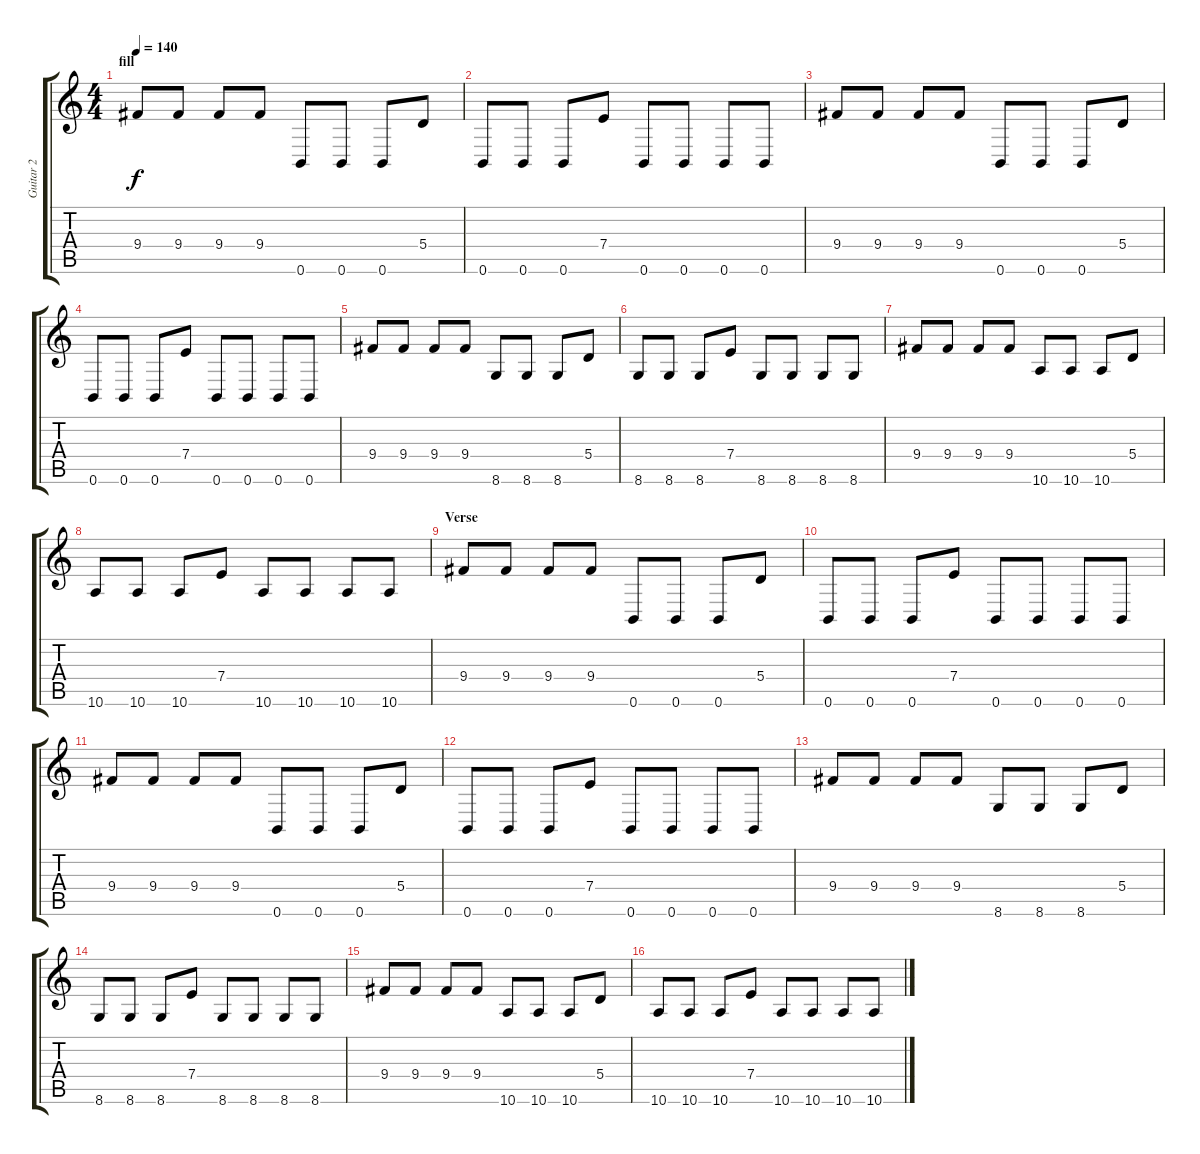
\track ("Guitar 2" "Guitar 2") {instrument overdrivenguitar}
\staff {score tabs}
\tuning (B3 Gb3 D3 A2 E2 B1) {hide}
\ts (4 4)
\section ("" "fill")
\tempo 140
\clef g2
\ks c
9.4.8{dy f} 9.4.8 9.4.8 9.4.8 0.6.8 0.6.8 0.6.8 5.4.8 |
0.6.8 0.6.8 0.6.8 7.4.8 0.6.8 0.6.8 0.6.8 0.6.8 |
9.4.8 9.4.8 9.4.8 9.4.8 0.6.8 0.6.8 0.6.8 5.4.8 |
0.6.8 0.6.8 0.6.8 7.4.8 0.6.8 0.6.8 0.6.8 0.6.8 |
9.4.8 9.4.8 9.4.8 9.4.8 8.6.8 8.6.8 8.6.8 5.4.8 |
8.6.8 8.6.8 8.6.8 7.4.8 8.6.8 8.6.8 8.6.8 8.6.8 |
9.4.8 9.4.8 9.4.8 9.4.8 10.6.8 10.6.8 10.6.8 5.4.8 |
10.6.8 10.6.8 10.6.8 7.4.8 10.6.8 10.6.8 10.6.8 10.6.8 |
\section ("" "Verse")
9.4.8 9.4.8 9.4.8 9.4.8 0.6.8 0.6.8 0.6.8 5.4.8 |
0.6.8 0.6.8 0.6.8 7.4.8 0.6.8 0.6.8 0.6.8 0.6.8 |
9.4.8 9.4.8 9.4.8 9.4.8 0.6.8 0.6.8 0.6.8 5.4.8 |
0.6.8 0.6.8 0.6.8 7.4.8 0.6.8 0.6.8 0.6.8 0.6.8 |
9.4.8 9.4.8 9.4.8 9.4.8 8.6.8 8.6.8 8.6.8 5.4.8 |
8.6.8 8.6.8 8.6.8 7.4.8 8.6.8 8.6.8 8.6.8 8.6.8 |
9.4.8 9.4.8 9.4.8 9.4.8 10.6.8 10.6.8 10.6.8 5.4.8 |
10.6.8 10.6.8 10.6.8 7.4.8 10.6.8 10.6.8 10.6.8 10.6.8
